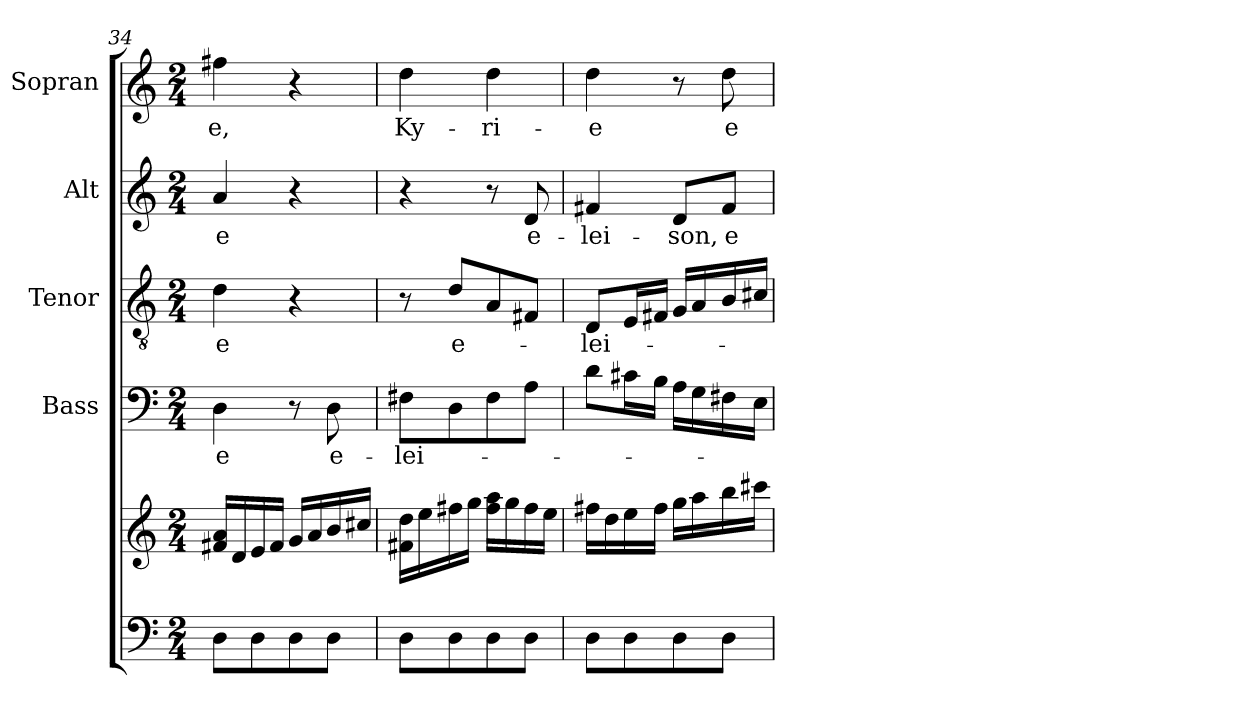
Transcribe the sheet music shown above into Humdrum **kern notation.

**kern	**kern	**kern	**text	**kern	**text	**kern	**text	**kern	**text
*part5	*part5	*part4	*part4	*part3	*part3	*part2	*part2	*part1	*part1
*staff6	*staff5	*staff4	*staff4	*staff3	*staff3	*staff2	*staff2	*staff1	*staff1
*	*	*I"Bass	*	*I"Tenor	*	*I"Alt	*	*I"Sopran	*
*	*	*I'B.	*	*I'T.	*	*I'A.	*	*I'S.	*
*clefF4	*clefG2	*clefF4	*	*clefGv2	*	*clefG2	*	*clefG2	*
*k[]	*k[]	*k[]	*	*k[]	*	*k[]	*	*k[]	*
*C:	*C:	*C:	*	*C:	*	*C:	*	*C:	*
*M2/4	*M2/4	*M2/4	*	*M2/4	*	*M2/4	*	*M2/4	*
=34	=34	=34	=34	=34	=34	=34	=34	=34	=34
!	!	!	!LO:LY:b	!	!LO:LY:b	!	!LO:LY:b	!	!LO:LY:b
8D\L	16f#X/ 16a/LL	4D\	-e	4d\	-e	4a/	-e	4ff#X\	-e,
.	16d/	.	.	.	.	.	.	.	.
8D\	16e/	.	.	.	.	.	.	.	.
.	16f#/JJ	.	.	.	.	.	.	.	.
8D\	16g/LL	8r	.	4r	.	4r	.	4r	.
.	16a/	.	.	.	.	.	.	.	.
!	!	!	!LO:LY:b	!	!	!	!	!	!
8D\J	16b/	8D\	e-	.	.	.	.	.	.
.	16cc#X/JJ	.	.	.	.	.	.	.	.
=35	=35	=35	=35	=35	=35	=35	=35	=35	=35
!	!	!	!LO:LY:b	!	!	!	!	!	!LO:LY:b
8D\L	16f#X\ 16dd\LL	8F#X\L	-lei-	8r	.	4r	.	4dd\	Ky-
.	16ee\	.	.	.	.	.	.	.	.
!	!	!	!	!	!LO:LY:b	!	!	!	!
8D\	16ff#X\	8D\	.	8d/L	e-	.	.	.	.
.	16gg\JJ	.	.	.	.	.	.	.	.
!	!	!	!	!	!	!	!	!	!LO:LY:b
8D\	16ff#\ 16aa\LL	8F#\	.	8A/	.	8r	.	4dd\	-ri-
.	16gg\	.	.	.	.	.	.	.	.
!	!	!	!	!	!	!	!LO:LY:b	!	!
8D\J	16ff#\	8A\J	.	8F#X/J	.	8d/	e-	.	.
.	16ee\JJ	.	.	.	.	.	.	.	.
=36	=36	=36	=36	=36	=36	=36	=36	=36	=36
!	!	!	!	!	!LO:LY:b	!	!LO:LY:b	!	!LO:LY:b
8D\L	16ff#X\LL	8d\L	.	8D/L	-lei-	4f#X/	-lei-	4dd\	-e
.	16dd\	.	.	.	.	.	.	.	.
8D\	16ee\	16c#X\L	.	16E/L	.	.	.	.	.
.	16ff#\JJ	16B\JJ	.	16F#X/JJ	.	.	.	.	.
!	!	!	!	!	!	!	!LO:LY:b	!	!
8D\	16gg\LL	16A\LL	.	16G/LL	.	8d/L	-son,	8r	.
.	16aa\	16G\	.	16A/	.	.	.	.	.
!	!	!	!	!	!	!	!LO:LY:b	!	!LO:LY:b
8D\J	16bb\	16F#X\	.	16B/	.	8f#/J	e-	8dd\	e-
.	16ccc#X\JJ	16E\JJ	.	16c#X/JJ	.	.	.	.	.
=	=	=	=	=	=	=	=	=	=
*-	*-	*-	*-	*-	*-	*-	*-	*-	*-
